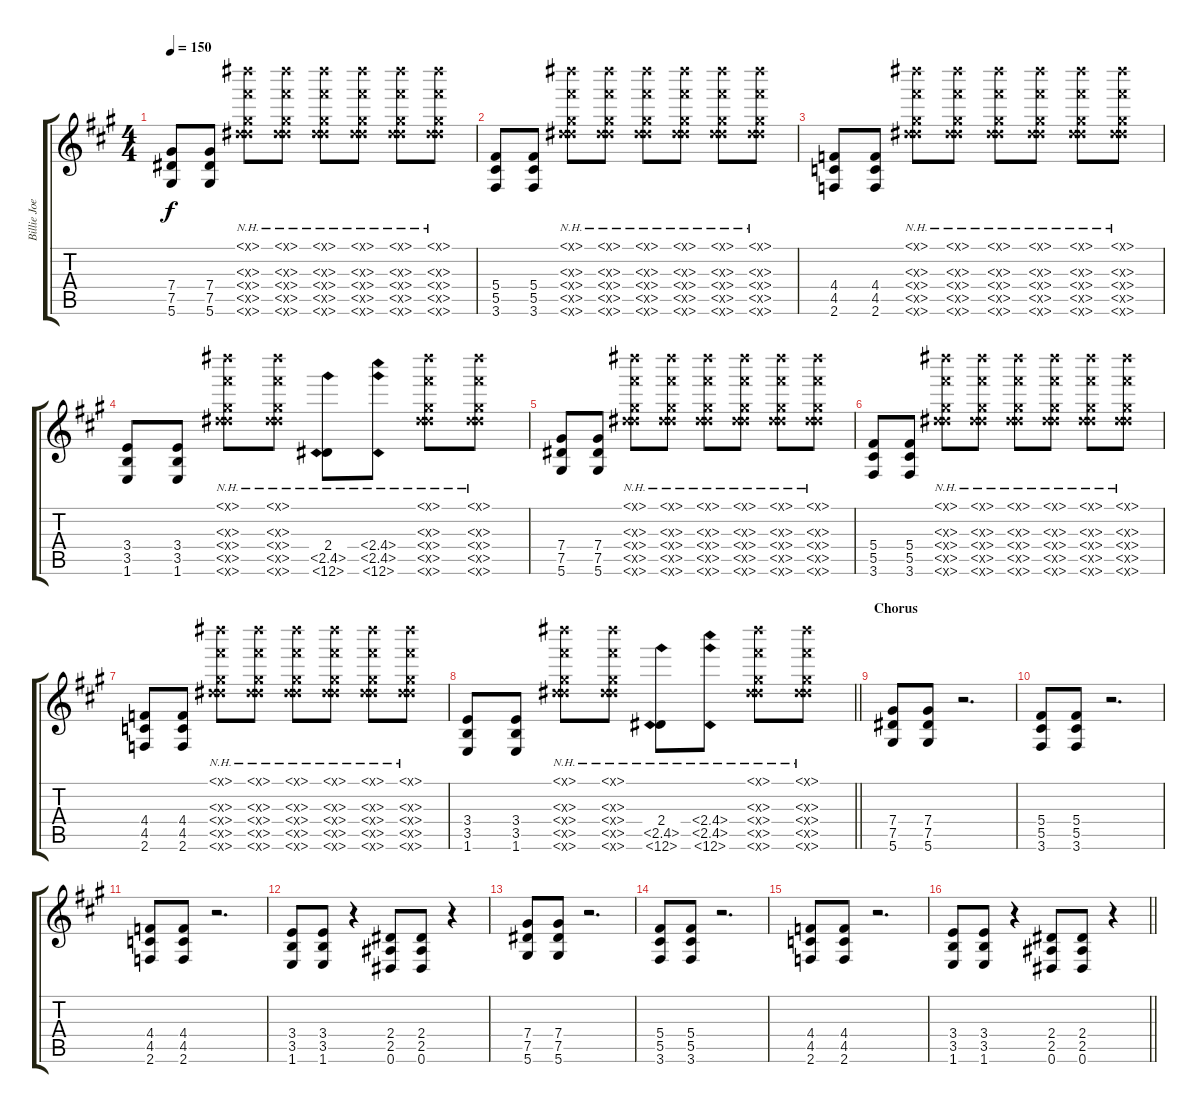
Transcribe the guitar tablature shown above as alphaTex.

\track ("Billie Joe Armstrong" "Billie Joe") {instrument distortionguitar}
\staff {score tabs}
\tuning (Eb4 Bb3 Gb3 Db3 Ab2 Eb2) {hide}
\ts (4 4)
\tempo 150
\clef g2
\ks a
(7.4 7.5 5.6).8{dy f} (7.4 7.5 5.6).8 (5.1{nh x} 5.3{nh x} 7.4{nh x} 7.5{nh x} 5.6{nh x}).8 (5.1{nh x} 5.3{nh x} 7.4{nh x} 7.5{nh x} 5.6{nh x}).8 (5.1{nh x} 5.3{nh x} 7.4{nh x} 7.5{nh x} 5.6{nh x}).8 (5.1{nh x} 5.3{nh x} 7.4{nh x} 7.5{nh x} 5.6{nh x}).8 (5.1{nh x} 5.3{nh x} 7.4{nh x} 7.5{nh x} 5.6{nh x}).8 (5.1{nh x} 5.3{nh x} 7.4{nh x} 7.5{nh x} 5.6{nh x}).8 |
(5.4 5.5 3.6).8 (5.4 5.5 3.6).8 (5.1{nh x} 5.3{nh x} 7.4{nh x} 7.5{nh x} 5.6{nh x}).8 (5.1{nh x} 5.3{nh x} 7.4{nh x} 7.5{nh x} 5.6{nh x}).8 (5.1{nh x} 5.3{nh x} 7.4{nh x} 7.5{nh x} 5.6{nh x}).8 (5.1{nh x} 5.3{nh x} 7.4{nh x} 7.5{nh x} 5.6{nh x}).8 (5.1{nh x} 5.3{nh x} 7.4{nh x} 7.5{nh x} 5.6{nh x}).8 (5.1{nh x} 5.3{nh x} 7.4{nh x} 7.5{nh x} 5.6{nh x}).8 |
(4.4 4.5 2.6).8 (4.4 4.5 2.6).8 (5.1{nh x} 5.3{nh x} 7.4{nh x} 7.5{nh x} 5.6{nh x}).8 (5.1{nh x} 5.3{nh x} 7.4{nh x} 7.5{nh x} 5.6{nh x}).8 (5.1{nh x} 5.3{nh x} 7.4{nh x} 7.5{nh x} 5.6{nh x}).8 (5.1{nh x} 5.3{nh x} 7.4{nh x} 7.5{nh x} 5.6{nh x}).8 (5.1{nh x} 5.3{nh x} 7.4{nh x} 7.5{nh x} 5.6{nh x}).8 (5.1{nh x} 5.3{nh x} 7.4{nh x} 7.5{nh x} 5.6{nh x}).8 |
(3.4 3.5 1.6).8 (3.4 3.5 1.6).8 (5.1{nh x} 5.3{nh x} 7.4{nh x} 7.5{nh x} 5.6{nh x}).8 (5.1{nh x} 5.3{nh x} 7.4{nh x} 7.5{nh x} 5.6{nh x}).8 (2.4 2.5{nh} 0.6{nh}).8 (2.4{nh} 2.5{nh} 0.6{nh}).8 (5.1{nh x} 5.3{nh x} 7.4{nh x} 7.5{nh x} 5.6{nh x}).8 (5.1{nh x} 5.3{nh x} 7.4{nh x} 7.5{nh x} 5.6{nh x}).8 |
(7.4 7.5 5.6).8 (7.4 7.5 5.6).8 (5.1{nh x} 5.3{nh x} 7.4{nh x} 7.5{nh x} 5.6{nh x}).8 (5.1{nh x} 5.3{nh x} 7.4{nh x} 7.5{nh x} 5.6{nh x}).8 (5.1{nh x} 5.3{nh x} 7.4{nh x} 7.5{nh x} 5.6{nh x}).8 (5.1{nh x} 5.3{nh x} 7.4{nh x} 7.5{nh x} 5.6{nh x}).8 (5.1{nh x} 5.3{nh x} 7.4{nh x} 7.5{nh x} 5.6{nh x}).8 (5.1{nh x} 5.3{nh x} 7.4{nh x} 7.5{nh x} 5.6{nh x}).8 |
(5.4 5.5 3.6).8 (5.4 5.5 3.6).8 (5.1{nh x} 5.3{nh x} 7.4{nh x} 7.5{nh x} 5.6{nh x}).8 (5.1{nh x} 5.3{nh x} 7.4{nh x} 7.5{nh x} 5.6{nh x}).8 (5.1{nh x} 5.3{nh x} 7.4{nh x} 7.5{nh x} 5.6{nh x}).8 (5.1{nh x} 5.3{nh x} 7.4{nh x} 7.5{nh x} 5.6{nh x}).8 (5.1{nh x} 5.3{nh x} 7.4{nh x} 7.5{nh x} 5.6{nh x}).8 (5.1{nh x} 5.3{nh x} 7.4{nh x} 7.5{nh x} 5.6{nh x}).8 |
(4.4 4.5 2.6).8 (4.4 4.5 2.6).8 (5.1{nh x} 5.3{nh x} 7.4{nh x} 7.5{nh x} 5.6{nh x}).8 (5.1{nh x} 5.3{nh x} 7.4{nh x} 7.5{nh x} 5.6{nh x}).8 (5.1{nh x} 5.3{nh x} 7.4{nh x} 7.5{nh x} 5.6{nh x}).8 (5.1{nh x} 5.3{nh x} 7.4{nh x} 7.5{nh x} 5.6{nh x}).8 (5.1{nh x} 5.3{nh x} 7.4{nh x} 7.5{nh x} 5.6{nh x}).8 (5.1{nh x} 5.3{nh x} 7.4{nh x} 7.5{nh x} 5.6{nh x}).8 |
\barLineRight lightlight
(3.4 3.5 1.6).8 (3.4 3.5 1.6).8 (5.1{nh x} 5.3{nh x} 7.4{nh x} 7.5{nh x} 5.6{nh x}).8 (5.1{nh x} 5.3{nh x} 7.4{nh x} 7.5{nh x} 5.6{nh x}).8 (2.4 2.5{nh} 0.6{nh}).8 (2.4{nh} 2.5{nh} 0.6{nh}).8 (5.1{nh x} 5.3{nh x} 7.4{nh x} 7.5{nh x} 5.6{nh x}).8 (5.1{nh x} 5.3{nh x} 7.4{nh x} 7.5{nh x} 5.6{nh x}).8 |
\section ("" "Chorus")
(7.4 7.5 5.6).8 (7.4 7.5 5.6).8 r.2{d} |
(5.4 5.5 3.6).8 (5.4 5.5 3.6).8 r.2{d} |
(4.4 4.5 2.6).8 (4.4 4.5 2.6).8 r.2{d} |
(3.4 3.5 1.6).8 (3.4 3.5 1.6).8 r.4 (2.4 2.5 0.6).8 (2.4 2.5 0.6).8 r.4 |
(7.4 7.5 5.6).8 (7.4 7.5 5.6).8 r.2{d} |
(5.4 5.5 3.6).8 (5.4 5.5 3.6).8 r.2{d} |
(4.4 4.5 2.6).8 (4.4 4.5 2.6).8 r.2{d} |
\barLineRight lightlight
(3.4 3.5 1.6).8 (3.4 3.5 1.6).8 r.4 (2.4 2.5 0.6).8 (2.4 2.5 0.6).8 r.4
